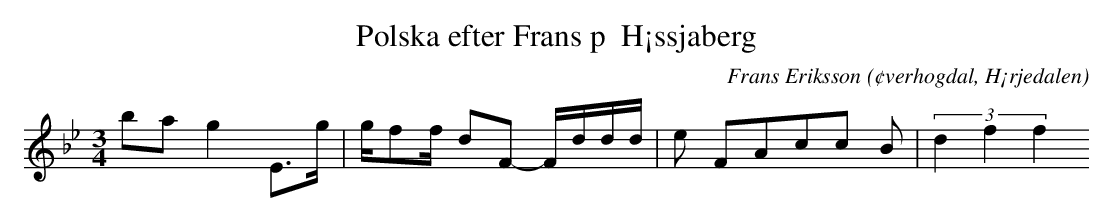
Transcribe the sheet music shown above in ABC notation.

X:1
T:Polska efter Frans p  H¡ssjaberg
O:¢verhogdal, H¡rjedalen
M:3/4
C:Frans Eriksson
K:Bb
ba g2 E>g |g/ff/- dF- F/d/d/d/|e F4/3A4/3c2/3c2/3 B|(3d2f2f2
